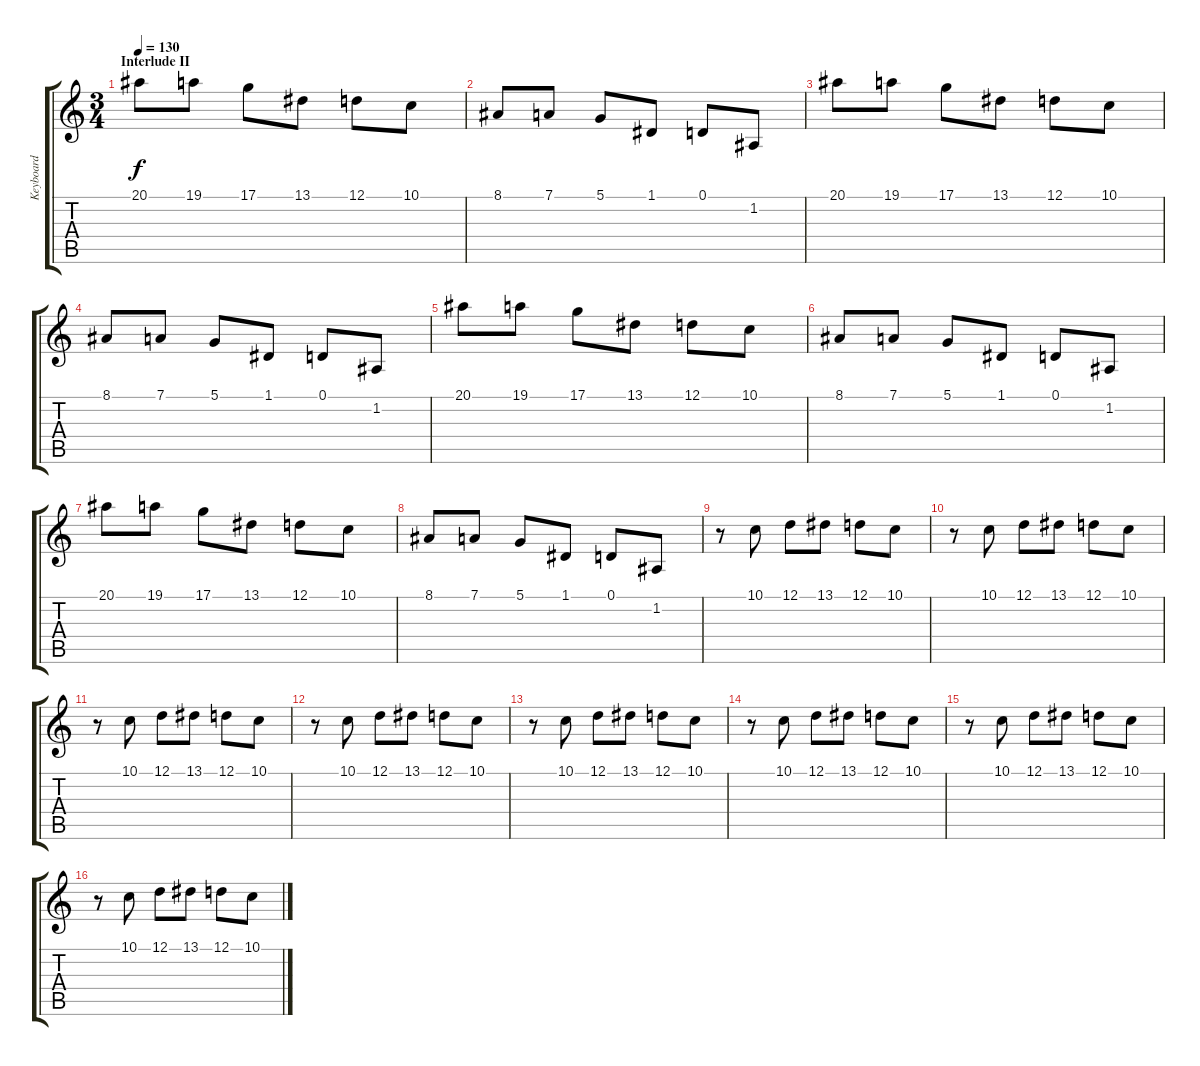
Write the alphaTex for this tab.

\track ("Keyboard" "Keyboard") {instrument acousticgrandpiano}
\staff {score tabs}
\tuning (D4 A3 F3 C3 G2 D2) {hide}
\ts (3 4)
\section ("" "Interlude II")
\tempo 130
\clef g2
\ks c
20.1.8{dy f} 19.1.8 17.1.8 13.1.8 12.1.8 10.1.8 |
8.1.8 7.1.8 5.1.8 1.1.8 0.1.8 1.2.8 |
20.1.8 19.1.8 17.1.8 13.1.8 12.1.8 10.1.8 |
8.1.8 7.1.8 5.1.8 1.1.8 0.1.8 1.2.8 |
20.1.8 19.1.8 17.1.8 13.1.8 12.1.8 10.1.8 |
8.1.8 7.1.8 5.1.8 1.1.8 0.1.8 1.2.8 |
20.1.8 19.1.8 17.1.8 13.1.8 12.1.8 10.1.8 |
8.1.8 7.1.8 5.1.8 1.1.8 0.1.8 1.2.8 |
r.8 10.1.8 12.1.8 13.1.8 12.1.8 10.1.8 |
r.8 10.1.8 12.1.8 13.1.8 12.1.8 10.1.8 |
r.8 10.1.8 12.1.8 13.1.8 12.1.8 10.1.8 |
r.8 10.1.8 12.1.8 13.1.8 12.1.8 10.1.8 |
r.8 10.1.8 12.1.8 13.1.8 12.1.8 10.1.8 |
r.8 10.1.8 12.1.8 13.1.8 12.1.8 10.1.8 |
r.8 10.1.8 12.1.8 13.1.8 12.1.8 10.1.8 |
r.8 10.1.8 12.1.8 13.1.8 12.1.8 10.1.8
